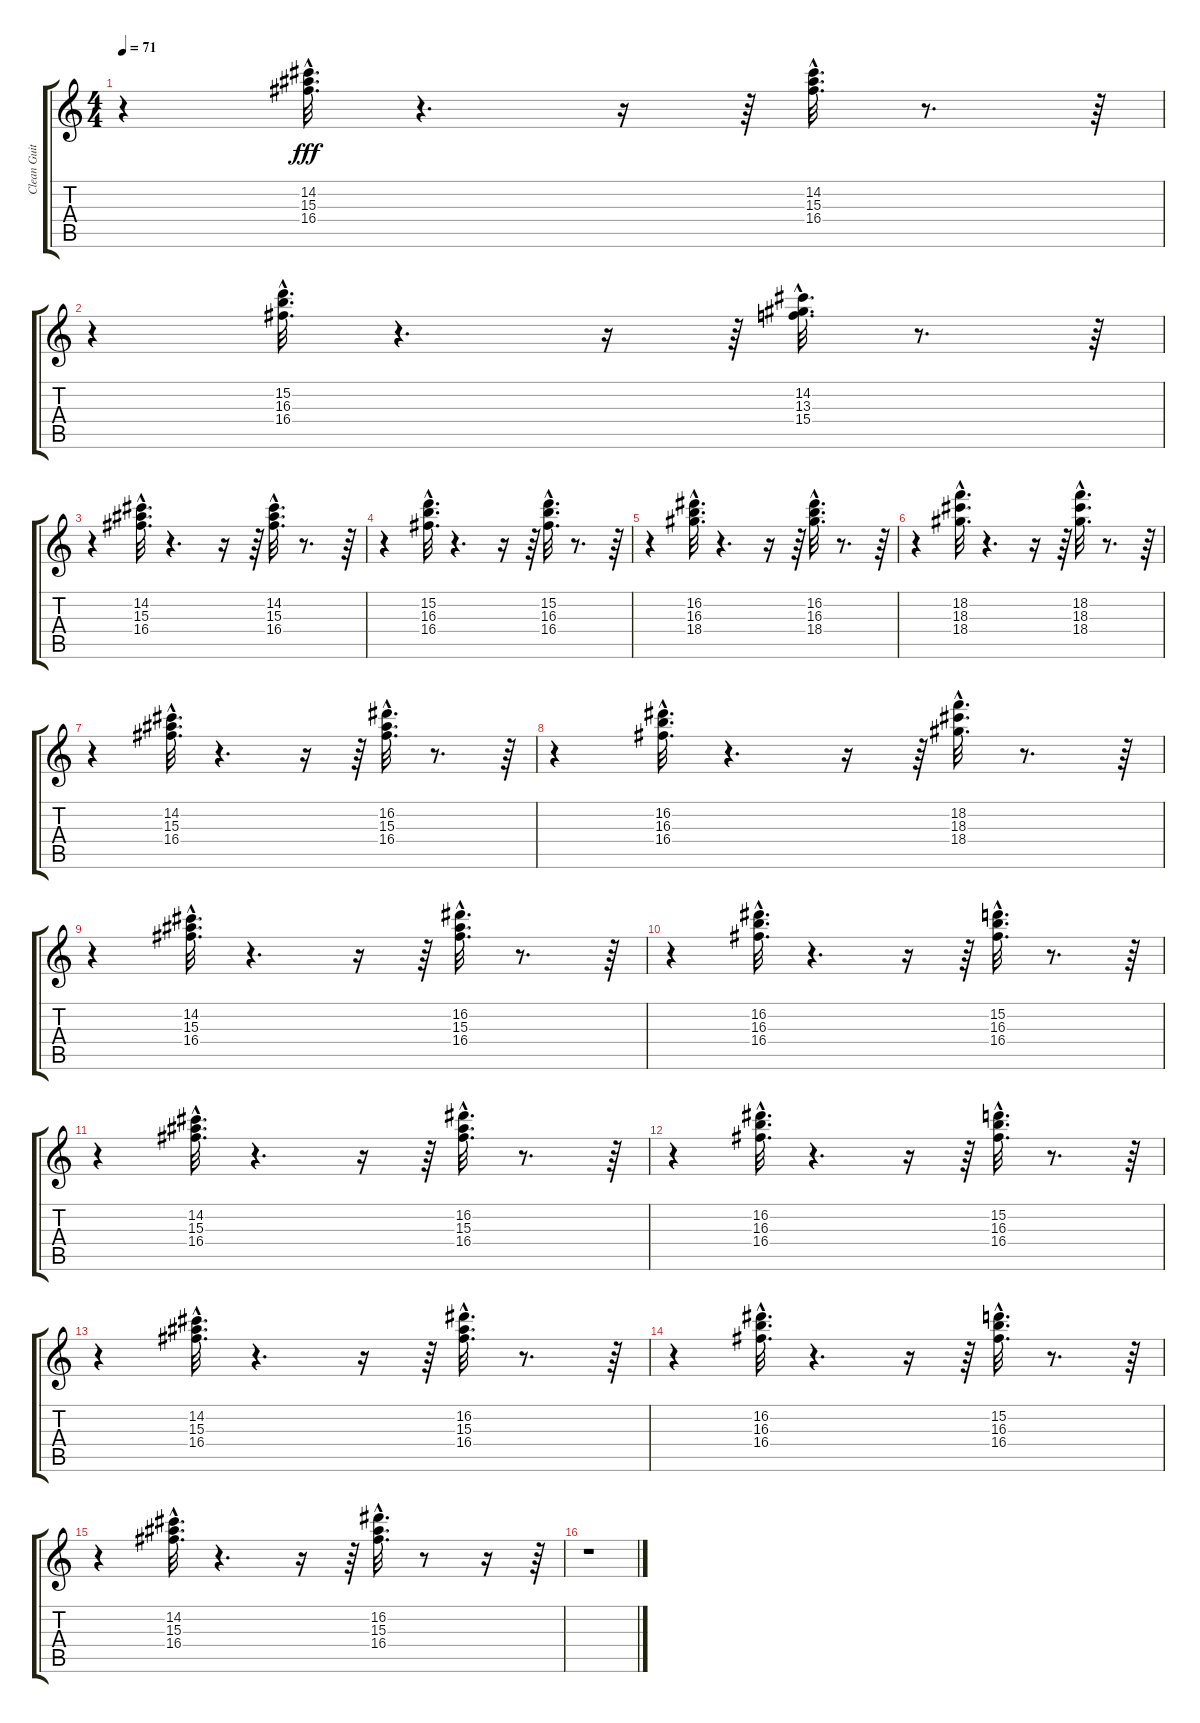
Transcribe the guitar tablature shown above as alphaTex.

\track ("Clean Guitar        " "Clean Guit") {instrument acousticbass}
\staff {score tabs}
\tuning (E4 B3 G3 D3 A2 E2) {hide}
\ts (4 4)
\tempo 71
\clef g2
\ks c
r.4{dy fff} (14.2{hac} 15.3{hac} 16.4{hac}).32{d} r.4{d} r.16 r.64 (14.2{hac} 15.3{hac} 16.4{hac}).32{d} r.8{d} r.64 |
r.4 (15.2{hac} 16.3{hac} 16.4{hac}).32{d} r.4{d} r.16 r.64 (14.2{hac} 13.3{hac} 15.4{hac}).32{d} r.8{d} r.64 |
r.4 (14.2{hac} 15.3{hac} 16.4{hac}).32{d} r.4{d} r.16 r.64 (14.2{hac} 15.3{hac} 16.4{hac}).32{d} r.8{d} r.64 |
r.4 (15.2{hac} 16.3{hac} 16.4{hac}).32{d} r.4{d} r.16 r.64 (15.2{hac} 16.3{hac} 16.4{hac}).32{d} r.8{d} r.64 |
r.4 (16.2{hac} 16.3{hac} 18.4{hac}).32{d} r.4{d} r.16 r.64 (16.2{hac} 16.3{hac} 18.4{hac}).32{d} r.8{d} r.64 |
r.4 (18.2{hac} 18.3{hac} 18.4{hac}).32{d} r.4{d} r.16 r.64 (18.2{hac} 18.3{hac} 18.4{hac}).32{d} r.8{d} r.64 |
r.4 (14.2{hac} 15.3{hac} 16.4{hac}).32{d} r.4{d} r.16 r.64 (16.2{hac} 15.3{hac} 16.4{hac}).32{d} r.8{d} r.64 |
r.4 (16.2{hac} 16.3{hac} 16.4{hac}).32{d} r.4{d} r.16 r.64 (18.2{hac} 18.3{hac} 18.4{hac}).32{d} r.8{d} r.64 |
r.4 (14.2{hac} 15.3{hac} 16.4{hac}).32{d} r.4{d} r.16 r.64 (16.2{hac} 15.3{hac} 16.4{hac}).32{d} r.8{d} r.64 |
r.4 (16.2{hac} 16.3{hac} 16.4{hac}).32{d} r.4{d} r.16 r.64 (15.2{hac} 16.3{hac} 16.4{hac}).32{d} r.8{d} r.64 |
r.4 (14.2{hac} 15.3{hac} 16.4{hac}).32{d} r.4{d} r.16 r.64 (16.2{hac} 15.3{hac} 16.4{hac}).32{d} r.8{d} r.64 |
r.4 (16.2{hac} 16.3{hac} 16.4{hac}).32{d} r.4{d} r.16 r.64 (15.2{hac} 16.3{hac} 16.4{hac}).32{d} r.8{d} r.64 |
r.4 (14.2{hac} 15.3{hac} 16.4{hac}).32{d} r.4{d} r.16 r.64 (16.2{hac} 15.3{hac} 16.4{hac}).32{d} r.8{d} r.64 |
r.4 (16.2{hac} 16.3{hac} 16.4{hac}).32{d} r.4{d} r.16 r.64 (15.2{hac} 16.3{hac} 16.4{hac}).32{d} r.8{d} r.64 |
r.4 (14.2{hac} 15.3{hac} 16.4{hac}).32{d} r.4{d} r.16 r.64 (16.2{hac} 15.3{hac} 16.4{hac}).32{d} r.8 r.16 r.64 |
r.1
